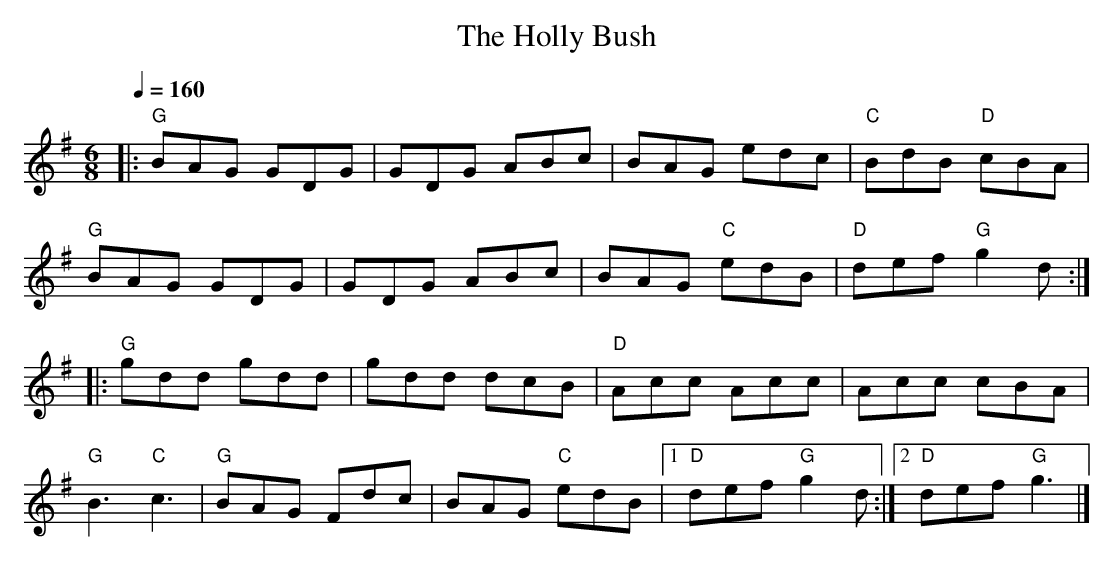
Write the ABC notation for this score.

X:1
T:The Holly Bush
L:1/8
Q:1/4=160
M:6/8
K:G
V:1 treble
V:1
|:"G" BAG GDG | GDG ABc | BAG edc |"C" BdB"D" cBA |$"G" BAG GDG | GDG ABc | BAG"C" edB | %7
"D" def"G" g2 d ::$"G" gdd gdd | gdd dcB |"D" Acc Acc | Acc cBA |$"G" B3"C" c3 |"G" BAG Fdc | %14
 BAG"C" edB |1"D" def"G" g2 d :|2"D" def"G" g3 |]
